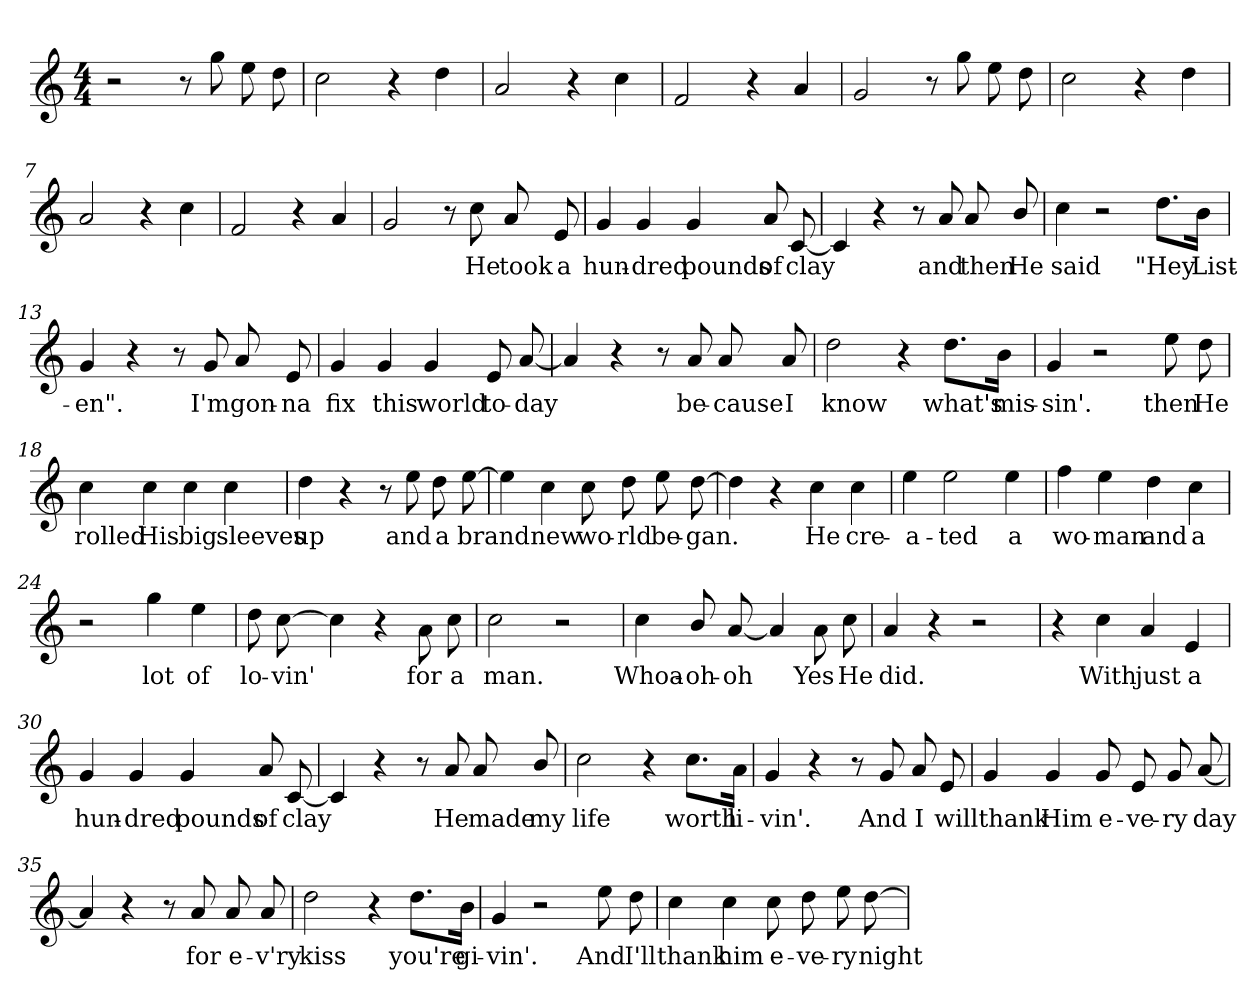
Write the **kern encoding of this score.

**kern	**text
*part1	*part1
*staff1	*staff1
*clefG2	*
*k[]	*
*M4/4	*
=1	=1
2r	.
8r	.
8gg\	.
8ee\L	.
8dd\	.
=2	=2
2cc\	.
4r	.
4dd\	.
=3	=3
2a/	.
4r	.
4cc\	.
=4	=4
2f/	.
4r	.
4a/	.
=5	=5
2g/	.
8r	.
8gg\	.
8ee\L	.
8dd\	.
=6	=6
2cc\	.
4r	.
4dd\	.
!!LO:LB:g=z
=7	=7
2a/	.
4r	.
4cc\	.
=8	=8
2f/	.
4r	.
4a/	.
=9	=9
2g/	.
8r	.
8cc\	He
8a/L	took
8e/	a
=10	=10
4g/	hun-
4g/	dred
4g/	pounds
8a/L	of
[<8c/	clay
=11	=11
4c/]	.
4r	.
8r	.
8a/	and
8a/L	then
8b/	He
!!LO:LB:g=z
=12	=12
4cc\	said
2r	.
8.dd\L	"Hey
16b\J	List-
=13	=13
4g/	en".
4r	.
8r	.
8g/	I'm
8a/L	gon-
8e/	na
=14	=14
4g/	fix
4g/	this
4g/	world
8e/L	to-
[<8a/	day
=15	=15
4a/]	.
4r	.
8r	.
8a/	be-
8a/L	cause
8a/	I
!!LO:LB:g=z
=16	=16
2dd\	know
4r	.
8.dd\L	what's
16b\J	mis-
=17	=17
4g/	sin'.
2r	.
8ee\L	then
8dd\	He
=18	=18
4cc\	rolled
4cc\	His
4cc\	big
4cc\	sleeves
=19	=19
4dd\	up
4r	.
8r	.
8ee\	and
8dd\L	a
[>8ee\	brand
!!LO:LB:g=z
=20	=20
4ee\]	.
4cc\	new
8cc\L	wo-
8dd\	rld
8ee\L	be-
[>8dd\	gan.
=21	=21
4dd\]	.
4r	.
4cc\	He
4cc\	cre-
=22	=22
4ee\	a-
2ee\	ted
4ee\	a
=23	=23
4ff\	wo-
4ee\	man
4dd\	and
4cc\	a
=24	=24
2r	.
4gg\	lot
4ee\	of
!!LO:LB:g=z
=25	=25
8dd\L	lo-
[>8cc\	vin'
4cc\]	.
4r	.
8a\L	for
8cc\	a
=26	=26
2cc\	man.
2r	.
=27	=27
4cc\	Whoa-
8b/L	oh-
[<8a/	oh
4a/]	.
8a\L	Yes
8cc\	He
=28	=28
4a/	did.
4r	.
2r	.
=29	=29
4r	.
4cc\	With
4a/	just
4e/	a
!!LO:LB:g=z
=30	=30
4g/	hun-
4g/	dred
4g/	pounds
8a/L	of
[<8c/	clay
=31	=31
4c/]	.
4r	.
8r	.
8a/	He
8a/L	made
8b/	my
=32	=32
2cc\	life
4r	.
8.cc\L	worth
16a\J	li-
=33	=33
4g/	vin'.
4r	.
8r	.
8g/	And
8a/L	I
8e/	will
!!LO:LB:g=z
=34	=34
4g/	thank
4g/	Him
8g/L	e-
8e/	ve-
8g/L	ry
[<8a/	day
=35	=35
4a/]	.
4r	.
8r	.
8a/	for
8a/L	e-
8a/	v'ry
=36	=36
2dd\	kiss
4r	.
8.dd\L	you're
16b\J	gi-
=37	=37
4g/	vin'.
2r	.
8ee\L	And
8dd\	I'll
!!LO:LB:g=z
=38	=38
4cc\	thank
4cc\	him
8cc\L	e-
8dd\	ve-
8ee\L	ry
[>8dd\	night
=	=
*-	*-
